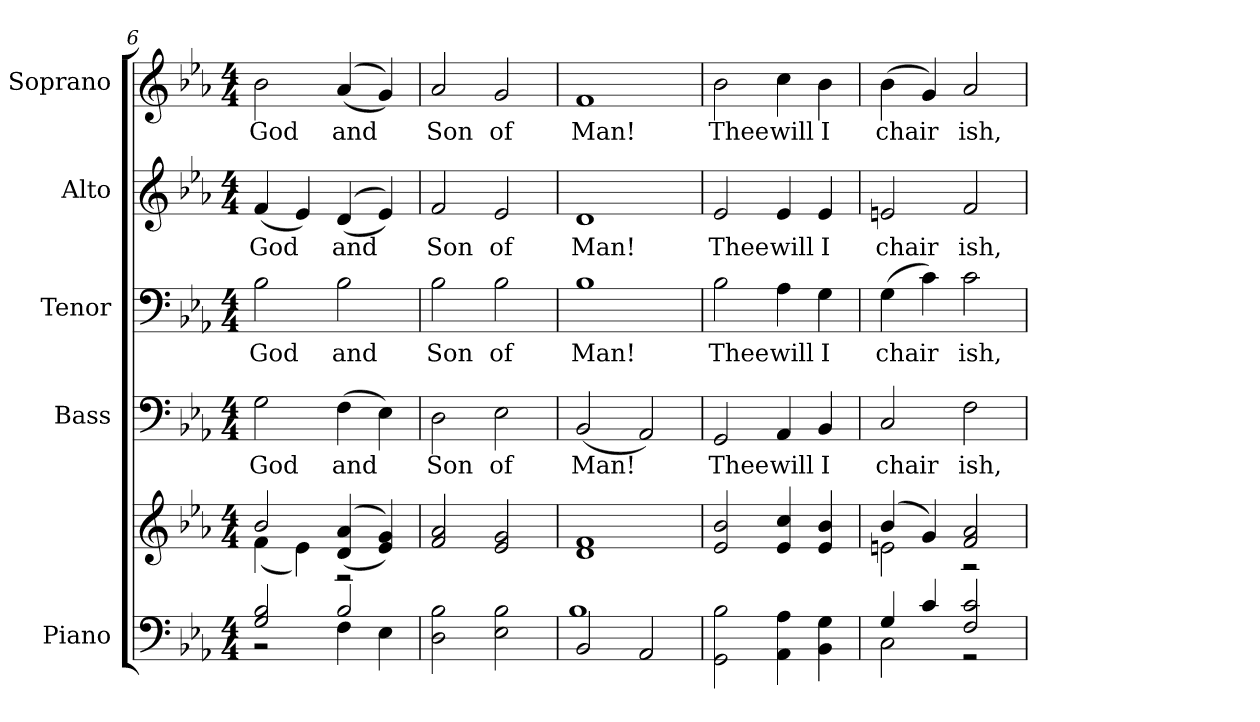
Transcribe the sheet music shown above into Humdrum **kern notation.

**kern	**kern	**kern	**text	**kern	**text	**kern	**text	**kern	**text
*part5	*part5	*part4	*part4	*part3	*part3	*part2	*part2	*part1	*part1
*staff6	*staff5	*staff4	*staff4	*staff3	*staff3	*staff2	*staff2	*staff1	*staff1
*I"Piano	*	*I"Bass	*	*I"Tenor	*	*I"Alto	*	*I"Soprano	*
*I'Pno.	*	*I'B.	*	*I'T.	*	*I'A.	*	*I'S.	*
*clefF4	*clefG2	*clefF4	*	*clefF4	*	*clefG2	*	*clefG2	*
*k[b-e-a-]	*k[b-e-a-]	*k[b-e-a-]	*	*k[b-e-a-]	*	*k[b-e-a-]	*	*k[b-e-a-]	*
*c:	*c:	*c:	*	*c:	*	*c:	*	*c:	*
*M4/4	*M4/4	*M4/4	*	*M4/4	*	*M4/4	*	*M4/4	*
=6	=6	=6	=6	=6	=6	=6	=6	=6	=6
*^	*^	*	*	*	*	*	*	*	*
!	!	!	!	!	!LO:LY:b:color=#000000	!	!	!	!	!	!
!	!	!	!	!	!	!	!LO:LY:b:color=#000000	!	!	!	!
!	!	!	!	!	!	!	!	!	!LO:LY:b:color=#000000	!	!
!	!	!	!	!	!	!	!	!	!	!	!LO:LY:b:color=#000000
2Gi/ 2B-i	2r	2b-i/	(4fi\	2Gi\	God	2B-i\	God	(4fi/	God	2b-i\	God
.	.	.	4e-i\)	.	.	.	.	4e-i/)	.	.	.
!	!	!	!	!	!LO:LY:b:color=#000000	!	!	!	!	!	!
!	!	!	!	!	!	!	!LO:LY:b:color=#000000	!	!	!	!
!	!	!	!	!	!	!	!	!	!LO:LY:b:color=#000000	!	!
!	!	!	!	!	!	!	!	!	!	!	!LO:LY:b:color=#000000
2B-i/	4Fi\	((4di/ 4a-i	2r	(4Fi\	and	2B-i\	and	((4di/	and	((4a-i/	and
.	4E-i\	4e-i/ 4gi))	.	4E-i\)	.	.	.	4e-i/))	.	4gi/))	.
*v	*v	*	*	*	*	*	*	*	*	*	*
*	*v	*v	*	*	*	*	*	*	*	*
!!LO:PB:g=z
=7	=7	=7	=7	=7	=7	=7	=7	=7	=7
*^	*	*	*	*	*	*	*	*	*
!	!	!	!	!LO:LY:b:color=#000000	!	!	!	!	!	!
*v	*v	*	*	*	*	*	*	*	*	*
*^	*	*	*	*	*	*	*	*	*
!	!	!	!	!	!	!LO:LY:b:color=#000000	!	!	!	!
*v	*v	*	*	*	*	*	*	*	*	*
*^	*	*	*	*	*	*	*	*	*
!	!	!	!	!	!	!	!	!LO:LY:b:color=#000000	!	!
*v	*v	*	*	*	*	*	*	*	*	*
*^	*	*	*	*	*	*	*	*	*
!	!	!	!	!	!	!	!	!	!	!LO:LY:b:color=#000000
*v	*v	*	*	*	*	*	*	*	*	*
2Di\ 2B-i	2fi/ 2a-i	2Di\	Son	2B-i\	Son	2fi/	Son	2a-i/	Son
!	!	!	!LO:LY:b:color=#000000	!	!	!	!	!	!
!	!	!	!	!	!LO:LY:b:color=#000000	!	!	!	!
!	!	!	!	!	!	!	!LO:LY:b:color=#000000	!	!
!	!	!	!	!	!	!	!	!	!LO:LY:b:color=#000000
2E-i\ 2B-i	2e-i/ 2gi	2E-i\	of	2B-i\	of	2e-i/	of	2gi/	of
=8	=8	=8	=8	=8	=8	=8	=8	=8	=8
*^	*	*	*	*	*	*	*	*	*
!	!	!	!	!LO:LY:b:color=#000000	!	!	!	!	!	!
!	!	!	!	!	!	!LO:LY:b:color=#000000	!	!	!	!
!	!	!	!	!	!	!	!	!LO:LY:b:color=#000000	!	!
!	!	!	!	!	!	!	!	!	!	!LO:LY:b:color=#000000
2BB-i/	1B-i	1di 1fi	(2BB-i/	Man!	1B-i	Man!	1di	Man!	1fi	Man!
2AA-i/	.	.	2AA-i/)	.	.	.	.	.	.	.
*v	*v	*	*	*	*	*	*	*	*	*
=9	=9	=9	=9	=9	=9	=9	=9	=9	=9
!	!	!	!LO:LY:b:color=#000000	!	!	!	!	!	!
!	!	!	!	!	!LO:LY:b:color=#000000	!	!	!	!
!	!	!	!	!	!	!	!LO:LY:b:color=#000000	!	!
!	!	!	!	!	!	!	!	!	!LO:LY:b:color=#000000
2GGi\ 2B-i	2e-i/ 2b-i	2GGi/	Thee	2B-i\	Thee	2e-i/	Thee	2b-i\	Thee
!	!	!	!LO:LY:b:color=#000000	!	!	!	!	!	!
!	!	!	!	!	!LO:LY:b:color=#000000	!	!	!	!
!	!	!	!	!	!	!	!LO:LY:b:color=#000000	!	!
!	!	!	!	!	!	!	!	!	!LO:LY:b:color=#000000
4AA-i\ 4A-i	4e-i/ 4cci	4AA-i/	will	4A-i\	will	4e-i/	will	4cci\	will
!	!	!	!LO:LY:b:color=#000000	!	!	!	!	!	!
!	!	!	!	!	!LO:LY:b:color=#000000	!	!	!	!
!	!	!	!	!	!	!	!LO:LY:b:color=#000000	!	!
!	!	!	!	!	!	!	!	!	!LO:LY:b:color=#000000
4BB-i\ 4Gi	4e-i/ 4b-i	4BB-i/	I	4Gi\	I	4e-i/	I	4b-i\	I
!!LO:PB:g=z
=10	=10	=10	=10	=10	=10	=10	=10	=10	=10
*^	*^	*	*	*	*	*	*	*	*
!	!	!	!	!	!LO:LY:b:color=#000000	!	!	!	!	!	!
!	!	!	!	!	!	!	!LO:LY:b:color=#000000	!	!	!	!
!	!	!	!	!	!	!	!	!	!LO:LY:b:color=#000000	!	!
!	!	!	!	!	!	!	!	!	!	!	!LO:LY:b:color=#000000
4Gi/	2Ci\	(4b-i/	2eni\	2Ci/	chair	(4Gi\	chair	2eni/	chair	(4b-i\	chair
4ci/	.	4gi/)	.	.	.	4ci\)	.	.	.	4gi/)	.
!	!	!	!	!	!LO:LY:b:color=#000000	!	!	!	!	!	!
!	!	!	!	!	!	!	!LO:LY:b:color=#000000	!	!	!	!
!	!	!	!	!	!	!	!	!	!LO:LY:b:color=#000000	!	!
!	!	!	!	!	!	!	!	!	!	!	!LO:LY:b:color=#000000
2Fi/ 2ci	2r	2fi/ 2a-i	2r	2Fi\	ish,	2ci\	ish,	2fi/	ish,	2a-i/	ish,
*v	*v	*	*	*	*	*	*	*	*	*	*
*	*v	*v	*	*	*	*	*	*	*	*
=	=	=	=	=	=	=	=	=	=
*-	*-	*-	*-	*-	*-	*-	*-	*-	*-
